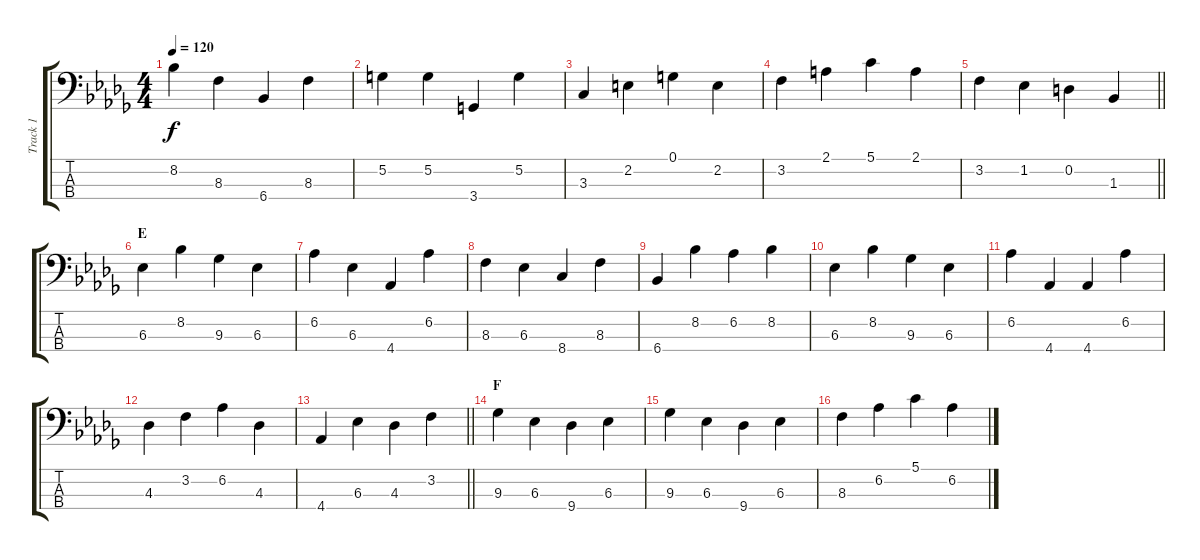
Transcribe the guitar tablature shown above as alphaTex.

\track ("Track 1" "Track 1") {instrument electricbassfinger}
\staff {score tabs}
\tuning (G2 D2 A1 E1) {hide}
\ts (4 4)
\tempo 120
\clef f4
\ks db
8.2.4{dy f} 8.3.4 6.4.4 8.3.4 |
5.2.4 5.2.4 3.4.4 5.2.4 |
3.3.4 2.2.4 0.1.4 2.2.4 |
3.2.4 2.1.4 5.1.4 2.1.4 |
\barLineRight lightlight
3.2.4 1.2.4 0.2.4 1.3.4 |
\section ("" "E")
6.3.4 8.2.4 9.3.4 6.3.4 |
6.2.4 6.3.4 4.4.4 6.2.4 |
8.3.4 6.3.4 8.4.4 8.3.4 |
6.4.4 8.2.4 6.2.4 8.2.4 |
6.3.4 8.2.4 9.3.4 6.3.4 |
6.2.4 4.4.4 4.4.4 6.2.4 |
4.3.4 3.2.4 6.2.4 4.3.4 |
\barLineRight lightlight
4.4.4 6.3.4 4.3.4 3.2.4 |
\section ("" "F")
9.3.4 6.3.4 9.4.4 6.3.4 |
9.3.4 6.3.4 9.4.4 6.3.4 |
8.3.4 6.2.4 5.1.4 6.2.4
